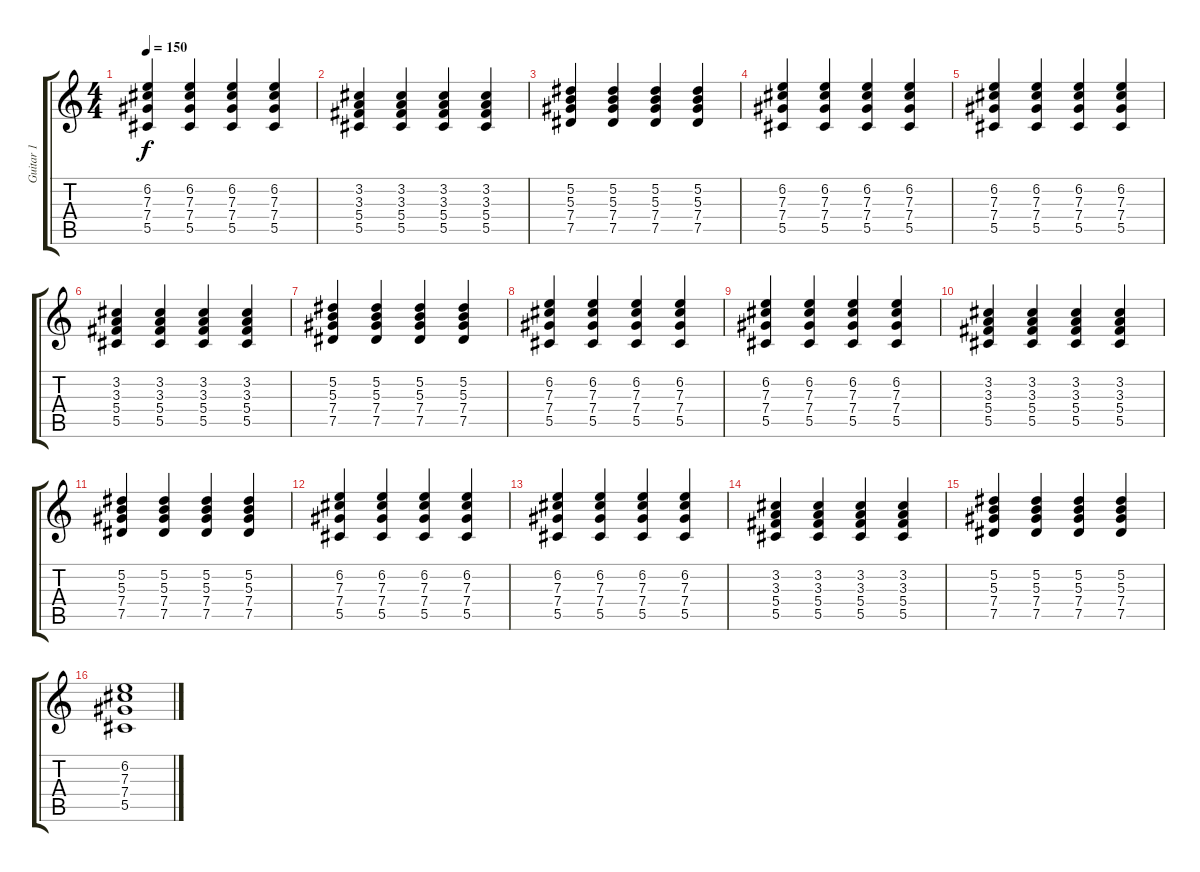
\track ("Guitar 1" "Guitar 1") {instrument overdrivenguitar}
\staff {score tabs}
\tuning (Eb4 Bb3 Gb3 Db3 Ab2 Eb2) {hide}
\ts (4 4)
\tempo 150
\clef g2
\ks c
(6.2 7.3 7.4 5.5).4{dy f} (6.2 7.3 7.4 5.5).4 (6.2 7.3 7.4 5.5).4 (6.2 7.3 7.4 5.5).4 |
(3.2 3.3 5.4 5.5).4 (3.2 3.3 5.4 5.5).4 (3.2 3.3 5.4 5.5).4 (3.2 3.3 5.4 5.5).4 |
(5.2 5.3 7.4 7.5).4 (5.2 5.3 7.4 7.5).4 (5.2 5.3 7.4 7.5).4 (5.2 5.3 7.4 7.5).4 |
(6.2 7.3 7.4 5.5).4 (6.2 7.3 7.4 5.5).4 (6.2 7.3 7.4 5.5).4 (6.2 7.3 7.4 5.5).4 |
(6.2 7.3 7.4 5.5).4 (6.2 7.3 7.4 5.5).4 (6.2 7.3 7.4 5.5).4 (6.2 7.3 7.4 5.5).4 |
(3.2 3.3 5.4 5.5).4 (3.2 3.3 5.4 5.5).4 (3.2 3.3 5.4 5.5).4 (3.2 3.3 5.4 5.5).4 |
(5.2 5.3 7.4 7.5).4 (5.2 5.3 7.4 7.5).4 (5.2 5.3 7.4 7.5).4 (5.2 5.3 7.4 7.5).4 |
(6.2 7.3 7.4 5.5).4 (6.2 7.3 7.4 5.5).4 (6.2 7.3 7.4 5.5).4 (6.2 7.3 7.4 5.5).4 |
(6.2 7.3 7.4 5.5).4 (6.2 7.3 7.4 5.5).4 (6.2 7.3 7.4 5.5).4 (6.2 7.3 7.4 5.5).4 |
(3.2 3.3 5.4 5.5).4 (3.2 3.3 5.4 5.5).4 (3.2 3.3 5.4 5.5).4 (3.2 3.3 5.4 5.5).4 |
(5.2 5.3 7.4 7.5).4 (5.2 5.3 7.4 7.5).4 (5.2 5.3 7.4 7.5).4 (5.2 5.3 7.4 7.5).4 |
(6.2 7.3 7.4 5.5).4 (6.2 7.3 7.4 5.5).4 (6.2 7.3 7.4 5.5).4 (6.2 7.3 7.4 5.5).4 |
(6.2 7.3 7.4 5.5).4 (6.2 7.3 7.4 5.5).4 (6.2 7.3 7.4 5.5).4 (6.2 7.3 7.4 5.5).4 |
(3.2 3.3 5.4 5.5).4 (3.2 3.3 5.4 5.5).4 (3.2 3.3 5.4 5.5).4 (3.2 3.3 5.4 5.5).4 |
(5.2 5.3 7.4 7.5).4 (5.2 5.3 7.4 7.5).4 (5.2 5.3 7.4 7.5).4 (5.2 5.3 7.4 7.5).4 |
(6.2 7.3 7.4 5.5).1{volume 0}
